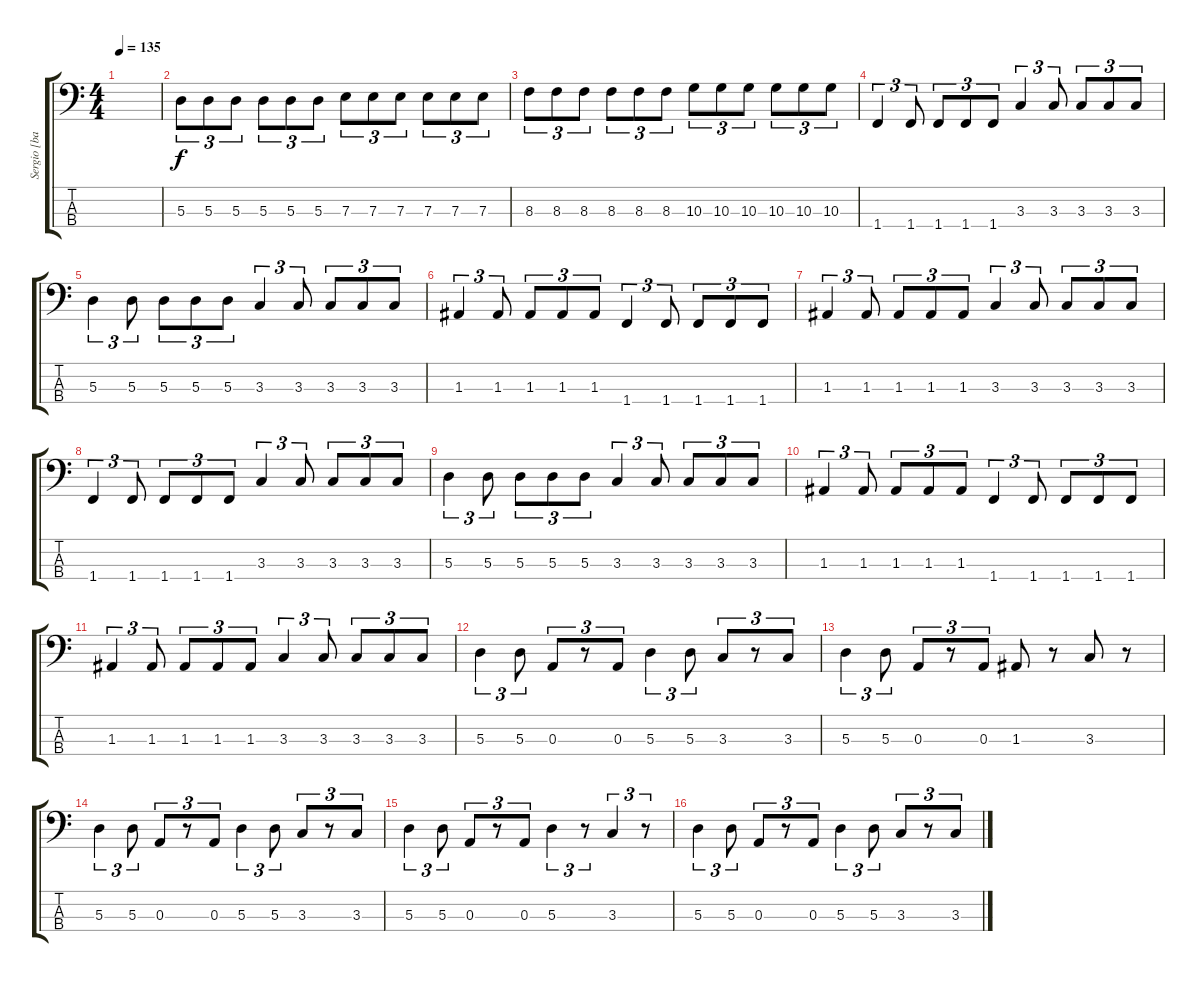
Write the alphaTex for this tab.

\track ("Sergio [bajo]" "Sergio [ba") {instrument electricbassfinger}
\staff {score tabs}
\tuning (G2 D2 A1 E1) {hide}
\ts (4 4)
\tempo 135
\clef f4
\ks c
|
5.3.8{tu (3 2)} 5.3.8{tu (3 2)} 5.3.8{tu (3 2)} 5.3.8{tu (3 2)} 5.3.8{tu (3 2)} 5.3.8{tu (3 2)} 7.3.8{tu (3 2)} 7.3.8{tu (3 2)} 7.3.8{tu (3 2)} 7.3.8{tu (3 2)} 7.3.8{tu (3 2)} 7.3.8{tu (3 2)} |
8.3.8{tu (3 2)} 8.3.8{tu (3 2)} 8.3.8{tu (3 2)} 8.3.8{tu (3 2)} 8.3.8{tu (3 2)} 8.3.8{tu (3 2)} 10.3.8{tu (3 2)} 10.3.8{tu (3 2)} 10.3.8{tu (3 2)} 10.3.8{tu (3 2)} 10.3.8{tu (3 2)} 10.3.8{tu (3 2)} |
1.4.4{tu (3 2)} 1.4.8{tu (3 2)} 1.4.8{tu (3 2)} 1.4.8{tu (3 2)} 1.4.8{tu (3 2)} 3.3.4{tu (3 2)} 3.3.8{tu (3 2)} 3.3.8{tu (3 2)} 3.3.8{tu (3 2)} 3.3.8{tu (3 2)} |
5.3.4{tu (3 2)} 5.3.8{tu (3 2)} 5.3.8{tu (3 2)} 5.3.8{tu (3 2)} 5.3.8{tu (3 2)} 3.3.4{tu (3 2)} 3.3.8{tu (3 2)} 3.3.8{tu (3 2)} 3.3.8{tu (3 2)} 3.3.8{tu (3 2)} |
1.3.4{tu (3 2)} 1.3.8{tu (3 2)} 1.3.8{tu (3 2)} 1.3.8{tu (3 2)} 1.3.8{tu (3 2)} 1.4.4{tu (3 2)} 1.4.8{tu (3 2)} 1.4.8{tu (3 2)} 1.4.8{tu (3 2)} 1.4.8{tu (3 2)} |
1.3.4{tu (3 2)} 1.3.8{tu (3 2)} 1.3.8{tu (3 2)} 1.3.8{tu (3 2)} 1.3.8{tu (3 2)} 3.3.4{tu (3 2)} 3.3.8{tu (3 2)} 3.3.8{tu (3 2)} 3.3.8{tu (3 2)} 3.3.8{tu (3 2)} |
1.4.4{tu (3 2)} 1.4.8{tu (3 2)} 1.4.8{tu (3 2)} 1.4.8{tu (3 2)} 1.4.8{tu (3 2)} 3.3.4{tu (3 2)} 3.3.8{tu (3 2)} 3.3.8{tu (3 2)} 3.3.8{tu (3 2)} 3.3.8{tu (3 2)} |
5.3.4{tu (3 2)} 5.3.8{tu (3 2)} 5.3.8{tu (3 2)} 5.3.8{tu (3 2)} 5.3.8{tu (3 2)} 3.3.4{tu (3 2)} 3.3.8{tu (3 2)} 3.3.8{tu (3 2)} 3.3.8{tu (3 2)} 3.3.8{tu (3 2)} |
1.3.4{tu (3 2)} 1.3.8{tu (3 2)} 1.3.8{tu (3 2)} 1.3.8{tu (3 2)} 1.3.8{tu (3 2)} 1.4.4{tu (3 2)} 1.4.8{tu (3 2)} 1.4.8{tu (3 2)} 1.4.8{tu (3 2)} 1.4.8{tu (3 2)} |
1.3.4{tu (3 2)} 1.3.8{tu (3 2)} 1.3.8{tu (3 2)} 1.3.8{tu (3 2)} 1.3.8{tu (3 2)} 3.3.4{tu (3 2)} 3.3.8{tu (3 2)} 3.3.8{tu (3 2)} 3.3.8{tu (3 2)} 3.3.8{tu (3 2)} |
5.3.4{tu (3 2)} 5.3.8{tu (3 2)} 0.3.8{tu (3 2)} r.8{tu (3 2)} 0.3.8{tu (3 2)} 5.3.4{tu (3 2)} 5.3.8{tu (3 2)} 3.3.8{tu (3 2)} r.8{tu (3 2)} 3.3.8{tu (3 2)} |
5.3.4{tu (3 2)} 5.3.8{tu (3 2)} 0.3.8{tu (3 2)} r.8{tu (3 2)} 0.3.8{tu (3 2)} 1.3.8 r.8 3.3.8 r.8 |
5.3.4{tu (3 2)} 5.3.8{tu (3 2)} 0.3.8{tu (3 2)} r.8{tu (3 2)} 0.3.8{tu (3 2)} 5.3.4{tu (3 2)} 5.3.8{tu (3 2)} 3.3.8{tu (3 2)} r.8{tu (3 2)} 3.3.8{tu (3 2)} |
5.3.4{tu (3 2)} 5.3.8{tu (3 2)} 0.3.8{tu (3 2)} r.8{tu (3 2)} 0.3.8{tu (3 2)} 5.3.4{tu (3 2)} r.8{tu (3 2)} 3.3.4{tu (3 2)} r.8{tu (3 2)} |
5.3.4{tu (3 2)} 5.3.8{tu (3 2)} 0.3.8{tu (3 2)} r.8{tu (3 2)} 0.3.8{tu (3 2)} 5.3.4{tu (3 2)} 5.3.8{tu (3 2)} 3.3.8{tu (3 2)} r.8{tu (3 2)} 3.3.8{tu (3 2)}
